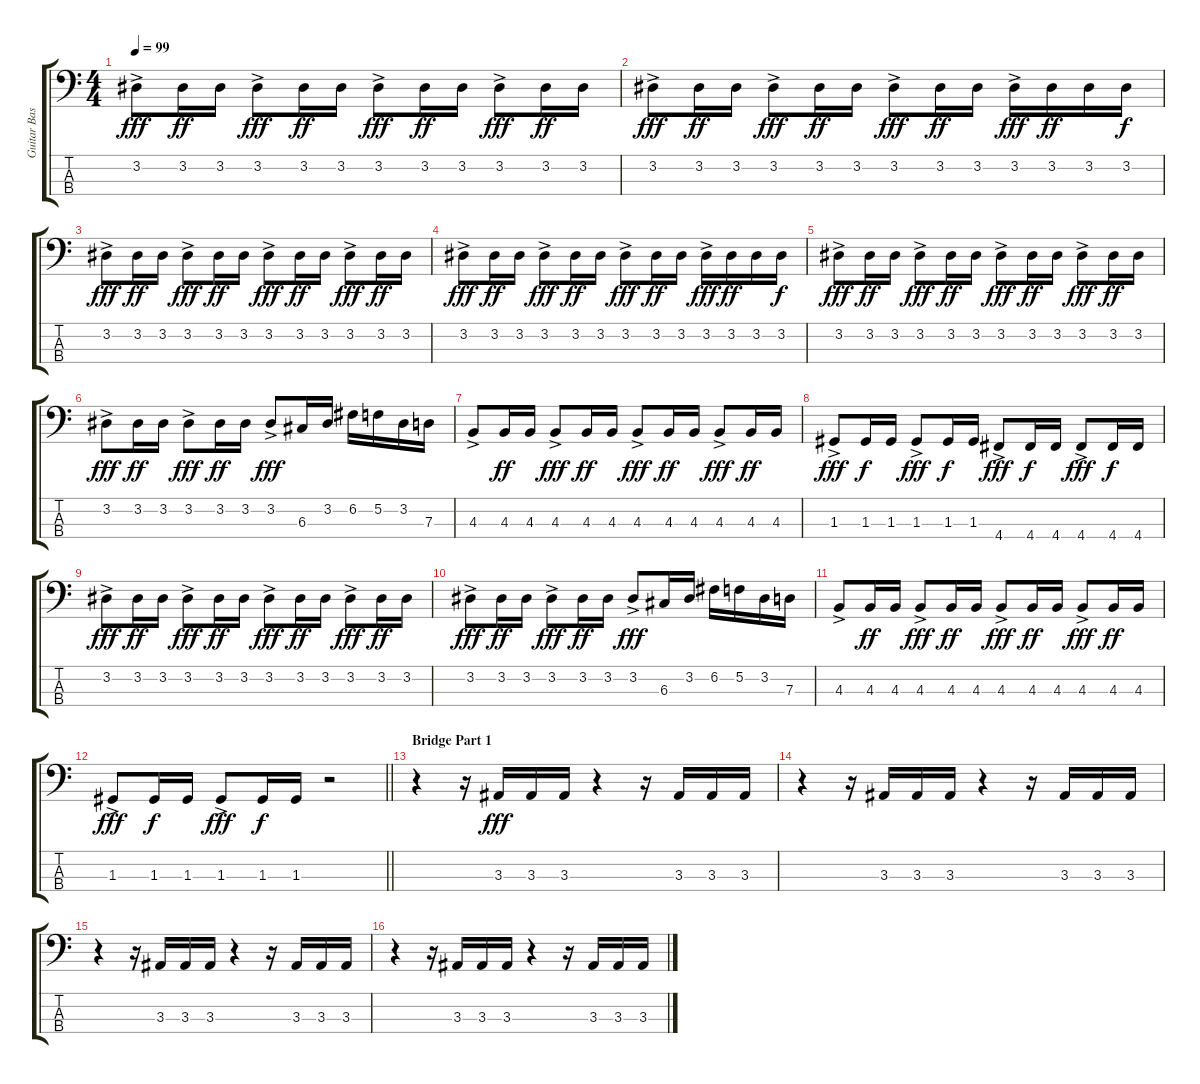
\track ("Guitar Bass 1" "Guitar Bas") {instrument electricbassfinger}
\staff {score tabs}
\tuning (F2 C2 G1 D1) {hide}
\ts (4 4)
\tempo 99
\clef f4
\ks c
3.2{ac}.8{dy fff} 3.2.16{dy ff} 3.2.16 3.2{ac}.8{dy fff} 3.2.16{dy ff} 3.2.16 3.2{ac}.8{dy fff} 3.2.16{dy ff} 3.2.16 3.2{ac}.8{dy fff} 3.2.16{dy ff} 3.2.16 |
3.2{ac}.8{dy fff} 3.2.16{dy ff} 3.2.16 3.2{ac}.8{dy fff} 3.2.16{dy ff} 3.2.16 3.2{ac}.8{dy fff} 3.2.16{dy ff} 3.2.16 3.2{ac}.16{dy fff} 3.2.16{dy ff} 3.2.16 3.2.16{dy f} |
3.2{ac}.8{dy fff} 3.2.16{dy ff} 3.2.16 3.2{ac}.8{dy fff} 3.2.16{dy ff} 3.2.16 3.2{ac}.8{dy fff} 3.2.16{dy ff} 3.2.16 3.2{ac}.8{dy fff} 3.2.16{dy ff} 3.2.16 |
3.2{ac}.8{dy fff} 3.2.16{dy ff} 3.2.16 3.2{ac}.8{dy fff} 3.2.16{dy ff} 3.2.16 3.2{ac}.8{dy fff} 3.2.16{dy ff} 3.2.16 3.2{ac}.16{dy fff} 3.2.16{dy ff} 3.2.16 3.2.16{dy f} |
3.2{ac}.8{dy fff} 3.2.16{dy ff} 3.2.16 3.2{ac}.8{dy fff} 3.2.16{dy ff} 3.2.16 3.2{ac}.8{dy fff} 3.2.16{dy ff} 3.2.16 3.2{ac}.8{dy fff} 3.2.16{dy ff} 3.2.16 |
3.2{ac}.8{dy fff} 3.2.16{dy ff} 3.2.16 3.2{ac}.8{dy fff} 3.2.16{dy ff} 3.2.16 3.2{ac}.8{dy fff} 6.3.16 3.2.16 6.2.16 5.2.16 3.2.16 7.3.16 |
4.3{ac}.8 4.3.16{dy ff} 4.3.16 4.3{ac}.8{dy fff} 4.3.16{dy ff} 4.3.16 4.3{ac}.8{dy fff} 4.3.16{dy ff} 4.3.16 4.3{ac}.8{dy fff} 4.3.16{dy ff} 4.3.16 |
1.3{ac}.8{dy fff} 1.3.16{dy f} 1.3.16 1.3{ac}.8{dy fff} 1.3.16{dy f} 1.3.16 4.4{ac}.8{dy fff} 4.4.16{dy f} 4.4.16 4.4{ac}.8{dy fff} 4.4.16{dy f} 4.4.16 |
3.2{ac}.8{dy fff} 3.2.16{dy ff} 3.2.16 3.2{ac}.8{dy fff} 3.2.16{dy ff} 3.2.16 3.2{ac}.8{dy fff} 3.2.16{dy ff} 3.2.16 3.2{ac}.8{dy fff} 3.2.16{dy ff} 3.2.16 |
3.2{ac}.8{dy fff} 3.2.16{dy ff} 3.2.16 3.2{ac}.8{dy fff} 3.2.16{dy ff} 3.2.16 3.2{ac}.8{dy fff} 6.3.16 3.2.16 6.2.16 5.2.16 3.2.16 7.3.16 |
4.3{ac}.8 4.3.16{dy ff} 4.3.16 4.3{ac}.8{dy fff} 4.3.16{dy ff} 4.3.16 4.3{ac}.8{dy fff} 4.3.16{dy ff} 4.3.16 4.3{ac}.8{dy fff} 4.3.16{dy ff} 4.3.16 |
\barLineRight lightlight
1.3{ac}.8{dy fff} 1.3.16{dy f} 1.3.16 1.3{ac}.8{dy fff} 1.3.16{dy f} 1.3.16 r.2 |
\section ("" "Bridge Part 1")
r.4 r.16 3.3.16{dy fff} 3.3.16 3.3.16 r.4 r.16 3.3.16 3.3.16 3.3.16 |
r.4 r.16 3.3.16 3.3.16 3.3.16 r.4 r.16 3.3.16 3.3.16 3.3.16 |
r.4 r.16 3.3.16 3.3.16 3.3.16 r.4 r.16 3.3.16 3.3.16 3.3.16 |
r.4 r.16 3.3.16 3.3.16 3.3.16 r.4 r.16 3.3.16 3.3.16 3.3.16
